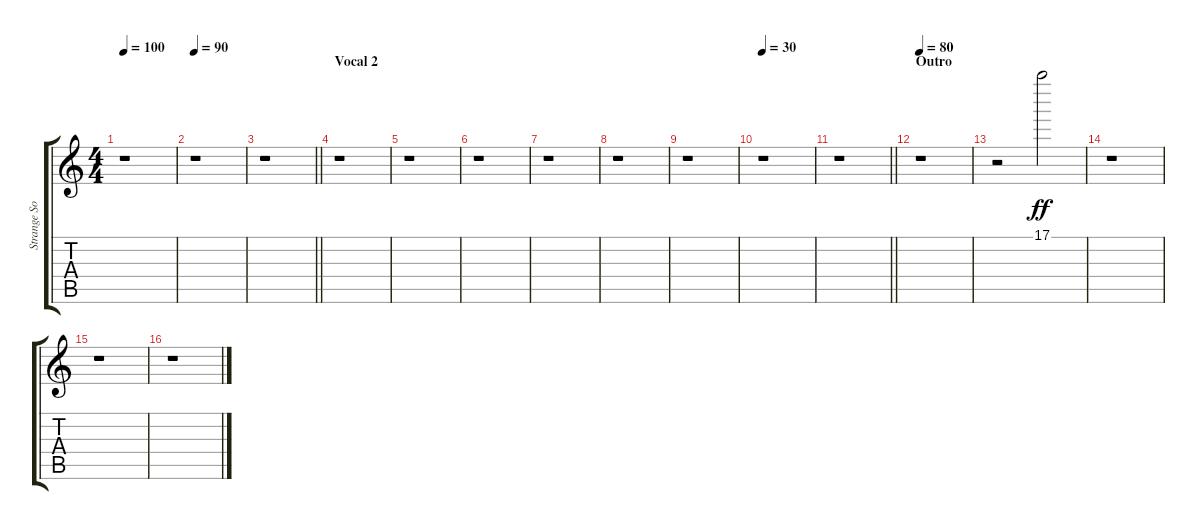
\track ("Strange Sound" "Strange So") {instrument vibraphone}
\staff {score tabs}
\tuning (E6 B5 G5 D5 A4 E4) {hide}
\ts (4 4)
\tempo 100
\clef g2
\ks c
r.1{dy ff} |
\tempo 90
r.1 |
\barLineRight lightlight
r.1 |
\section ("" "Vocal 2")
r.1 |
r.1 |
r.1 |
r.1 |
r.1 |
r.1 |
\tempo 30
r.1 |
\barLineRight lightlight
r.1 |
\section ("" "Outro")
\tempo 80
r.1{volume 8} |
r.2 17.1.2 |
r.1 |
r.1 |
r.1
